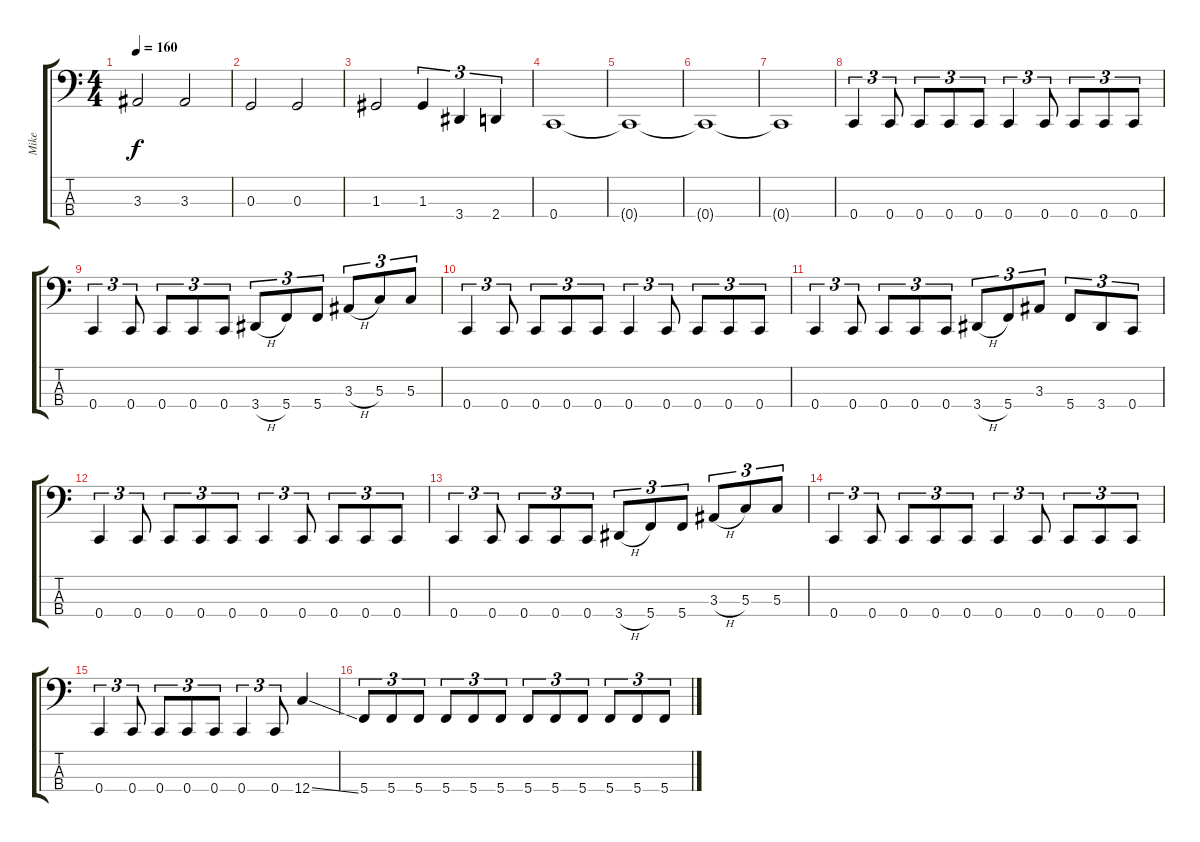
\track ("Mike" "Mike") {instrument electricbasspick}
\staff {score tabs}
\tuning (F2 C2 G1 C1) {hide}
\ts (4 4)
\tempo 160
\clef f4
\ks c
3.3.2{dy f} 3.3.2 |
0.3.2 0.3.2 |
1.3.2 1.3.4{tu (3 2)} 3.4.4{tu (3 2)} 2.4.4{tu (3 2)} |
0.4.1 |
0.4{t}.1 |
0.4{t}.1 |
0.4{t}.1 |
0.4.4{tu (3 2)} 0.4.8{tu (3 2)} 0.4.8{tu (3 2)} 0.4.8{tu (3 2)} 0.4.8{tu (3 2)} 0.4.4{tu (3 2)} 0.4.8{tu (3 2)} 0.4.8{tu (3 2)} 0.4.8{tu (3 2)} 0.4.8{tu (3 2)} |
0.4.4{tu (3 2)} 0.4.8{tu (3 2)} 0.4.8{tu (3 2)} 0.4.8{tu (3 2)} 0.4.8{tu (3 2)} 3.4{h}.8{tu (3 2)} 5.4.8{tu (3 2)} 5.4.8{tu (3 2)} 3.3{h}.8{tu (3 2)} 5.3.8{tu (3 2)} 5.3.8{tu (3 2)} |
0.4.4{tu (3 2)} 0.4.8{tu (3 2)} 0.4.8{tu (3 2)} 0.4.8{tu (3 2)} 0.4.8{tu (3 2)} 0.4.4{tu (3 2)} 0.4.8{tu (3 2)} 0.4.8{tu (3 2)} 0.4.8{tu (3 2)} 0.4.8{tu (3 2)} |
0.4.4{tu (3 2)} 0.4.8{tu (3 2)} 0.4.8{tu (3 2)} 0.4.8{tu (3 2)} 0.4.8{tu (3 2)} 3.4{h}.8{tu (3 2)} 5.4.8{tu (3 2)} 3.3.8{tu (3 2)} 5.4.8{tu (3 2)} 3.4.8{tu (3 2)} 0.4.8{tu (3 2)} |
0.4.4{tu (3 2)} 0.4.8{tu (3 2)} 0.4.8{tu (3 2)} 0.4.8{tu (3 2)} 0.4.8{tu (3 2)} 0.4.4{tu (3 2)} 0.4.8{tu (3 2)} 0.4.8{tu (3 2)} 0.4.8{tu (3 2)} 0.4.8{tu (3 2)} |
0.4.4{tu (3 2)} 0.4.8{tu (3 2)} 0.4.8{tu (3 2)} 0.4.8{tu (3 2)} 0.4.8{tu (3 2)} 3.4{h}.8{tu (3 2)} 5.4.8{tu (3 2)} 5.4.8{tu (3 2)} 3.3{h}.8{tu (3 2)} 5.3.8{tu (3 2)} 5.3.8{tu (3 2)} |
0.4.4{tu (3 2)} 0.4.8{tu (3 2)} 0.4.8{tu (3 2)} 0.4.8{tu (3 2)} 0.4.8{tu (3 2)} 0.4.4{tu (3 2)} 0.4.8{tu (3 2)} 0.4.8{tu (3 2)} 0.4.8{tu (3 2)} 0.4.8{tu (3 2)} |
0.4.4{tu (3 2)} 0.4.8{tu (3 2)} 0.4.8{tu (3 2)} 0.4.8{tu (3 2)} 0.4.8{tu (3 2)} 0.4.4{tu (3 2)} 0.4.8{tu (3 2)} 12.4{ss}.4 |
5.4.8{tu (3 2)} 5.4.8{tu (3 2)} 5.4.8{tu (3 2)} 5.4.8{tu (3 2)} 5.4.8{tu (3 2)} 5.4.8{tu (3 2)} 5.4.8{tu (3 2)} 5.4.8{tu (3 2)} 5.4.8{tu (3 2)} 5.4.8{tu (3 2)} 5.4.8{tu (3 2)} 5.4.8{tu (3 2)}
